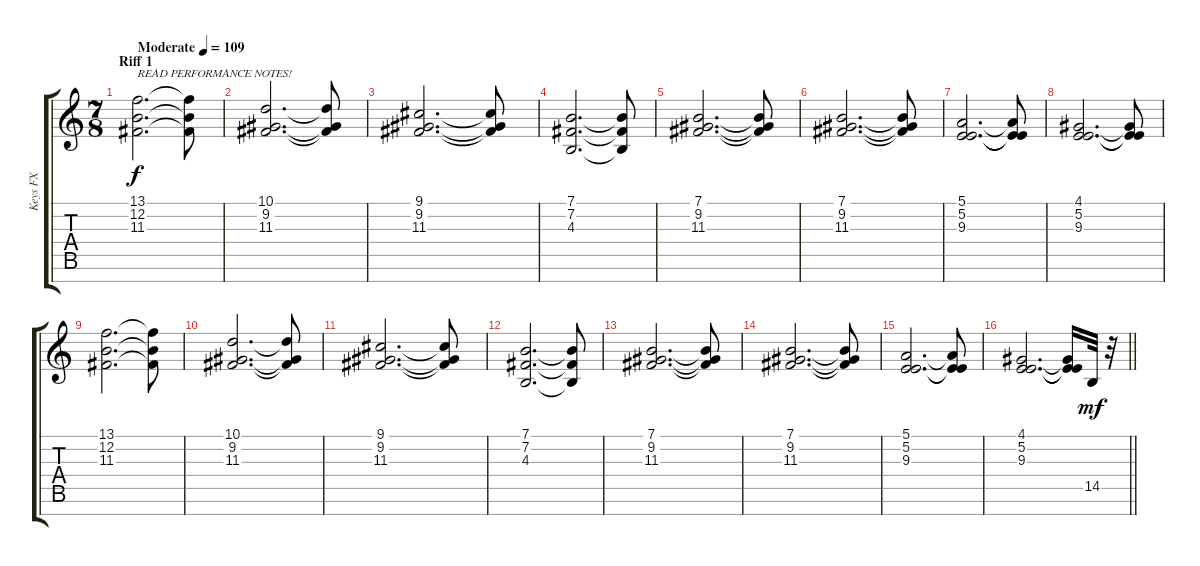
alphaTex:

\track ("Keys FX" "Keys FX") {instrument fx6goblins}
\staff {score tabs}
\tuning (E4 B3 G3 D3 A2 E2 B1) {hide}
\ts (7 8)
\section ("" "Riff 1")
\tempo (109 "Moderate")
\clef g2
\ks c
(13.1 12.2 11.3).2{d txt "READ PERFORMANCE NOTES!" dy f instrument fx6goblins} (13.1{t} 12.2{t} 11.3{t}).8 |
(10.1 9.2 11.3).2{d} (10.1{t} 9.2{t} 11.3{t}).8 |
(9.1 9.2 11.3).2{d} (9.1{t} 9.2{t} 11.3{t}).8 |
(7.1 7.2 4.3).2{d} (7.1{t} 7.2{t} 4.3{t}).8 |
(7.1 9.2 11.3).2{d} (7.1{t} 9.2{t} 11.3{t}).8 |
(7.1 9.2 11.3).2{d} (7.1{t} 9.2{t} 11.3{t}).8 |
(5.1 5.2 9.3).2{d} (5.1{t} 5.2{t} 9.3{t}).8 |
(4.1 5.2 9.3).2{d} (4.1{t} 5.2{t} 9.3{t}).8 |
(13.1 12.2 11.3).2{d} (13.1{t} 12.2{t} 11.3{t}).8 |
(10.1 9.2 11.3).2{d} (10.1{t} 9.2{t} 11.3{t}).8 |
(9.1 9.2 11.3).2{d} (9.1{t} 9.2{t} 11.3{t}).8 |
(7.1 7.2 4.3).2{d} (7.1{t} 7.2{t} 4.3{t}).8 |
(7.1 9.2 11.3).2{d} (7.1{t} 9.2{t} 11.3{t}).8 |
(7.1 9.2 11.3).2{d} (7.1{t} 9.2{t} 11.3{t}).8 |
(5.1 5.2 9.3).2{d} (5.1{t} 5.2{t} 9.3{t}).8 |
\barLineRight lightlight
(4.1 5.2 9.3).2{d} (4.1{t} 5.2{t} 9.3{t}).16 14.5.32{dy mf volume 9 instrument electricpiano1} r.32
